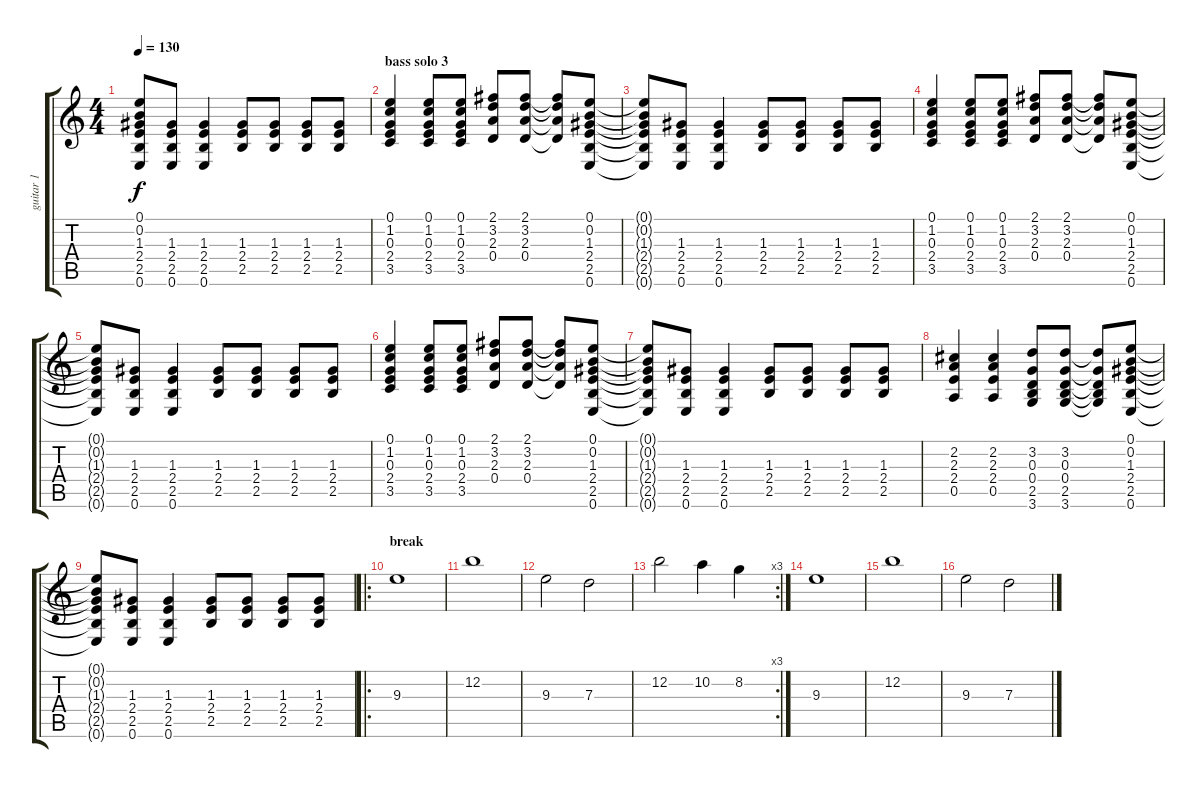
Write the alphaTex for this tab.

\track ("guitar 1" "guitar 1") {instrument overdrivenguitar}
\staff {score tabs}
\tuning (E4 B3 G3 D3 A2 E2) {hide}
\ts (4 4)
\tempo 130
\clef g2
\ks c
(0.1{t} 0.2{t} 1.3{t} 2.4{t} 2.5{t} 0.6{t}).8{dy f} (1.3 2.4 2.5 0.6).8 (1.3 2.4 2.5 0.6).4 (1.3 2.4 2.5).8 (1.3 2.4 2.5).8 (1.3 2.4 2.5).8 (1.3 2.4 2.5).8 |
\section ("" "bass solo 3")
(0.1 1.2 0.3 2.4 3.5).4 (0.1 1.2 0.3 2.4 3.5).8 (0.1 1.2 0.3 2.4 3.5).8 (2.1 3.2 2.3 0.4).8 (2.1 3.2 2.3 0.4).8 (2.1{t} 3.2{t} 2.3{t} 0.4{t}).8 (0.1 0.2 1.3 2.4 2.5 0.6).8 |
(0.1{t} 0.2{t} 1.3{t} 2.4{t} 2.5{t} 0.6{t}).8 (1.3 2.4 2.5 0.6).8 (1.3 2.4 2.5 0.6).4 (1.3 2.4 2.5).8 (1.3 2.4 2.5).8 (1.3 2.4 2.5).8 (1.3 2.4 2.5).8 |
(0.1 1.2 0.3 2.4 3.5).4 (0.1 1.2 0.3 2.4 3.5).8 (0.1 1.2 0.3 2.4 3.5).8 (2.1 3.2 2.3 0.4).8 (2.1 3.2 2.3 0.4).8 (2.1{t} 3.2{t} 2.3{t} 0.4{t}).8 (0.1 0.2 1.3 2.4 2.5 0.6).8 |
(0.1{t} 0.2{t} 1.3{t} 2.4{t} 2.5{t} 0.6{t}).8 (1.3 2.4 2.5 0.6).8 (1.3 2.4 2.5 0.6).4 (1.3 2.4 2.5).8 (1.3 2.4 2.5).8 (1.3 2.4 2.5).8 (1.3 2.4 2.5).8 |
(0.1 1.2 0.3 2.4 3.5).4 (0.1 1.2 0.3 2.4 3.5).8 (0.1 1.2 0.3 2.4 3.5).8 (2.1 3.2 2.3 0.4).8 (2.1 3.2 2.3 0.4).8 (2.1{t} 3.2{t} 2.3{t} 0.4{t}).8 (0.1 0.2 1.3 2.4 2.5 0.6).8 |
(0.1{t} 0.2{t} 1.3{t} 2.4{t} 2.5{t} 0.6{t}).8 (1.3 2.4 2.5 0.6).8 (1.3 2.4 2.5 0.6).4 (1.3 2.4 2.5).8 (1.3 2.4 2.5).8 (1.3 2.4 2.5).8 (1.3 2.4 2.5).8 |
(2.2 2.3 2.4 0.5).4 (2.2 2.3 2.4 0.5).4 (3.2 0.3 0.4 2.5 3.6).8 (3.2 0.3 0.4 2.5 3.6).8 (3.2{t} 0.3{t} 0.4{t} 2.5{t} 3.6{t}).8 (0.1 0.2 1.3 2.4 2.5 0.6).8 |
(0.1{t} 0.2{t} 1.3{t} 2.4{t} 2.5{t} 0.6{t}).8 (1.3 2.4 2.5 0.6).8 (1.3 2.4 2.5 0.6).4 (1.3 2.4 2.5).8 (1.3 2.4 2.5).8 (1.3 2.4 2.5).8 (1.3 2.4 2.5).8 |
\ro
\section ("" "break")
9.3.1{volume 16 instrument synthstrings1} |
12.2.1 |
9.3.2 7.3.2 |
\rc 3
12.2.2 10.2.4 8.2.4 |
9.3.1 |
12.2.1 |
9.3.2 7.3.2
